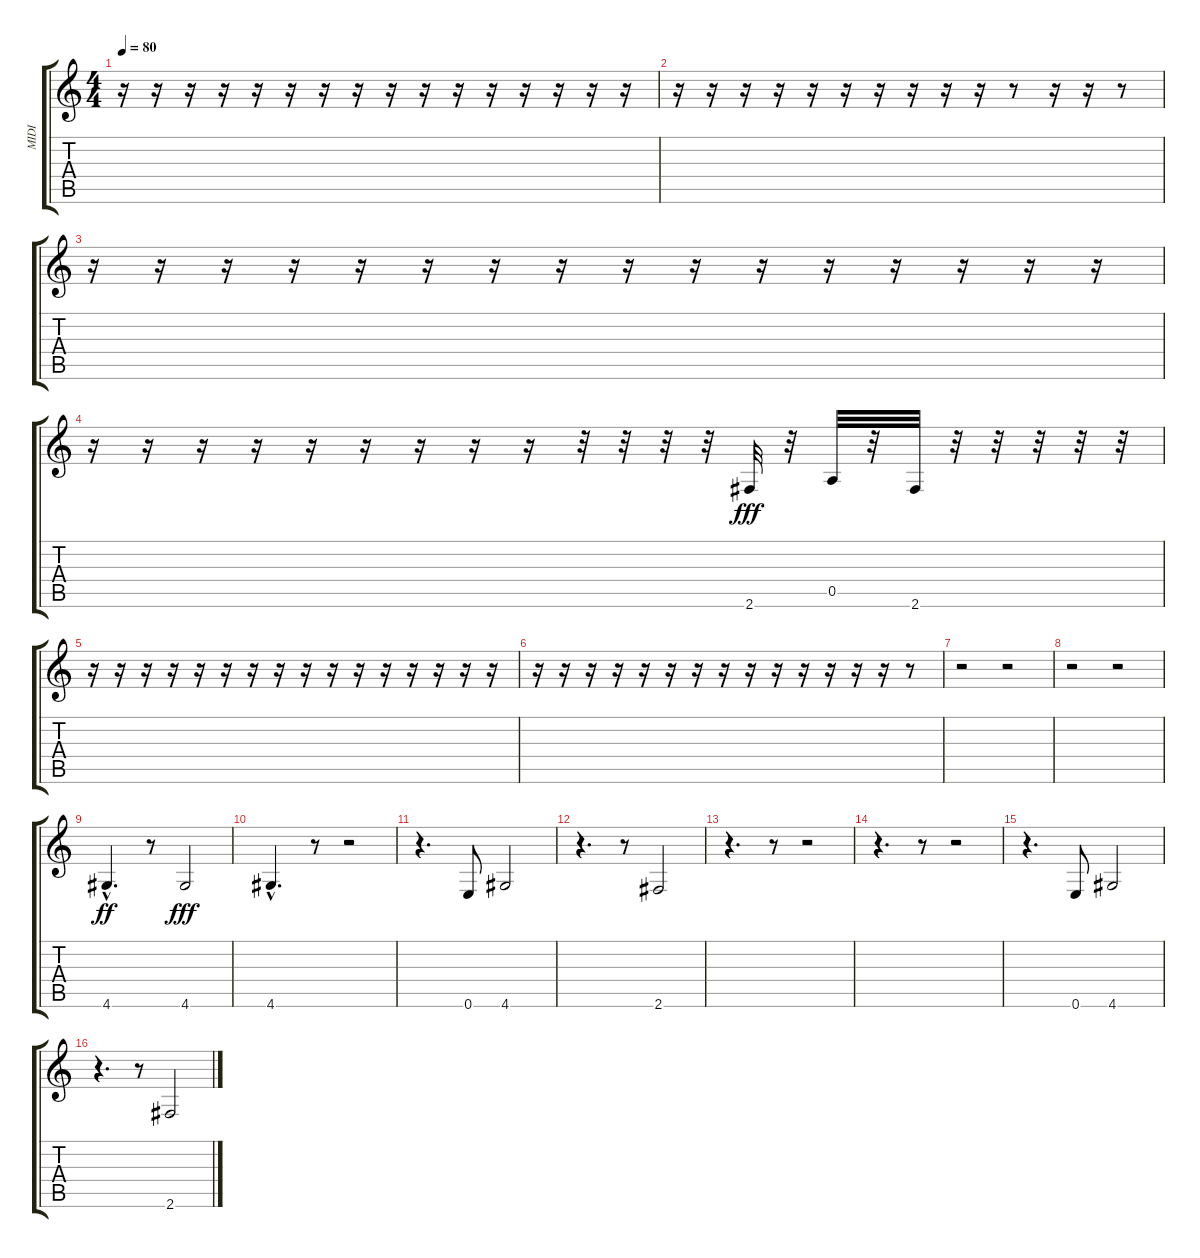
\track ("MIDI" "MIDI") {instrument electricbasspick}
\staff {score tabs}
\tuning (E4 B3 G3 D3 A2 E2) {hide}
\ts (4 4)
\tempo 80
\clef g2
\ks c
r.16{dy fff} r.16 r.16 r.16 r.16 r.16 r.16 r.16 r.16 r.16 r.16 r.16 r.16 r.16 r.16 r.16 |
r.16 r.16 r.16 r.16 r.16 r.16 r.16 r.16 r.16 r.16 r.8 r.16 r.16 r.8 |
r.16 r.16 r.16 r.16 r.16 r.16 r.16 r.16 r.16 r.16 r.16 r.16 r.16 r.16 r.16 r.16 |
r.16 r.16 r.16 r.16 r.16 r.16 r.16 r.16 r.16 r.32 r.32 r.32 r.32 2.6.32 r.32 0.5.32 r.32 2.6.32 r.32 r.32 r.32 r.32 r.32 |
r.16 r.16 r.16 r.16 r.16 r.16 r.16 r.16 r.16 r.16 r.16 r.16 r.16 r.16 r.16 r.16 |
r.16 r.16 r.16 r.16 r.16 r.16 r.16 r.16 r.16 r.16 r.16 r.16 r.16 r.16 r.8 |
r.2 r.2 |
r.2 r.2 |
4.6{hac}.4{d dy ff} r.8 4.6.2{dy fff} |
4.6{hac}.4{d} r.8 r.2 |
r.4{d} 0.6.8 4.6.2 |
r.4{d} r.8 2.6.2 |
r.4{d} r.8 r.2 |
r.4{d} r.8 r.2 |
r.4{d} 0.6.8 4.6.2 |
r.4{d} r.8 2.6.2
